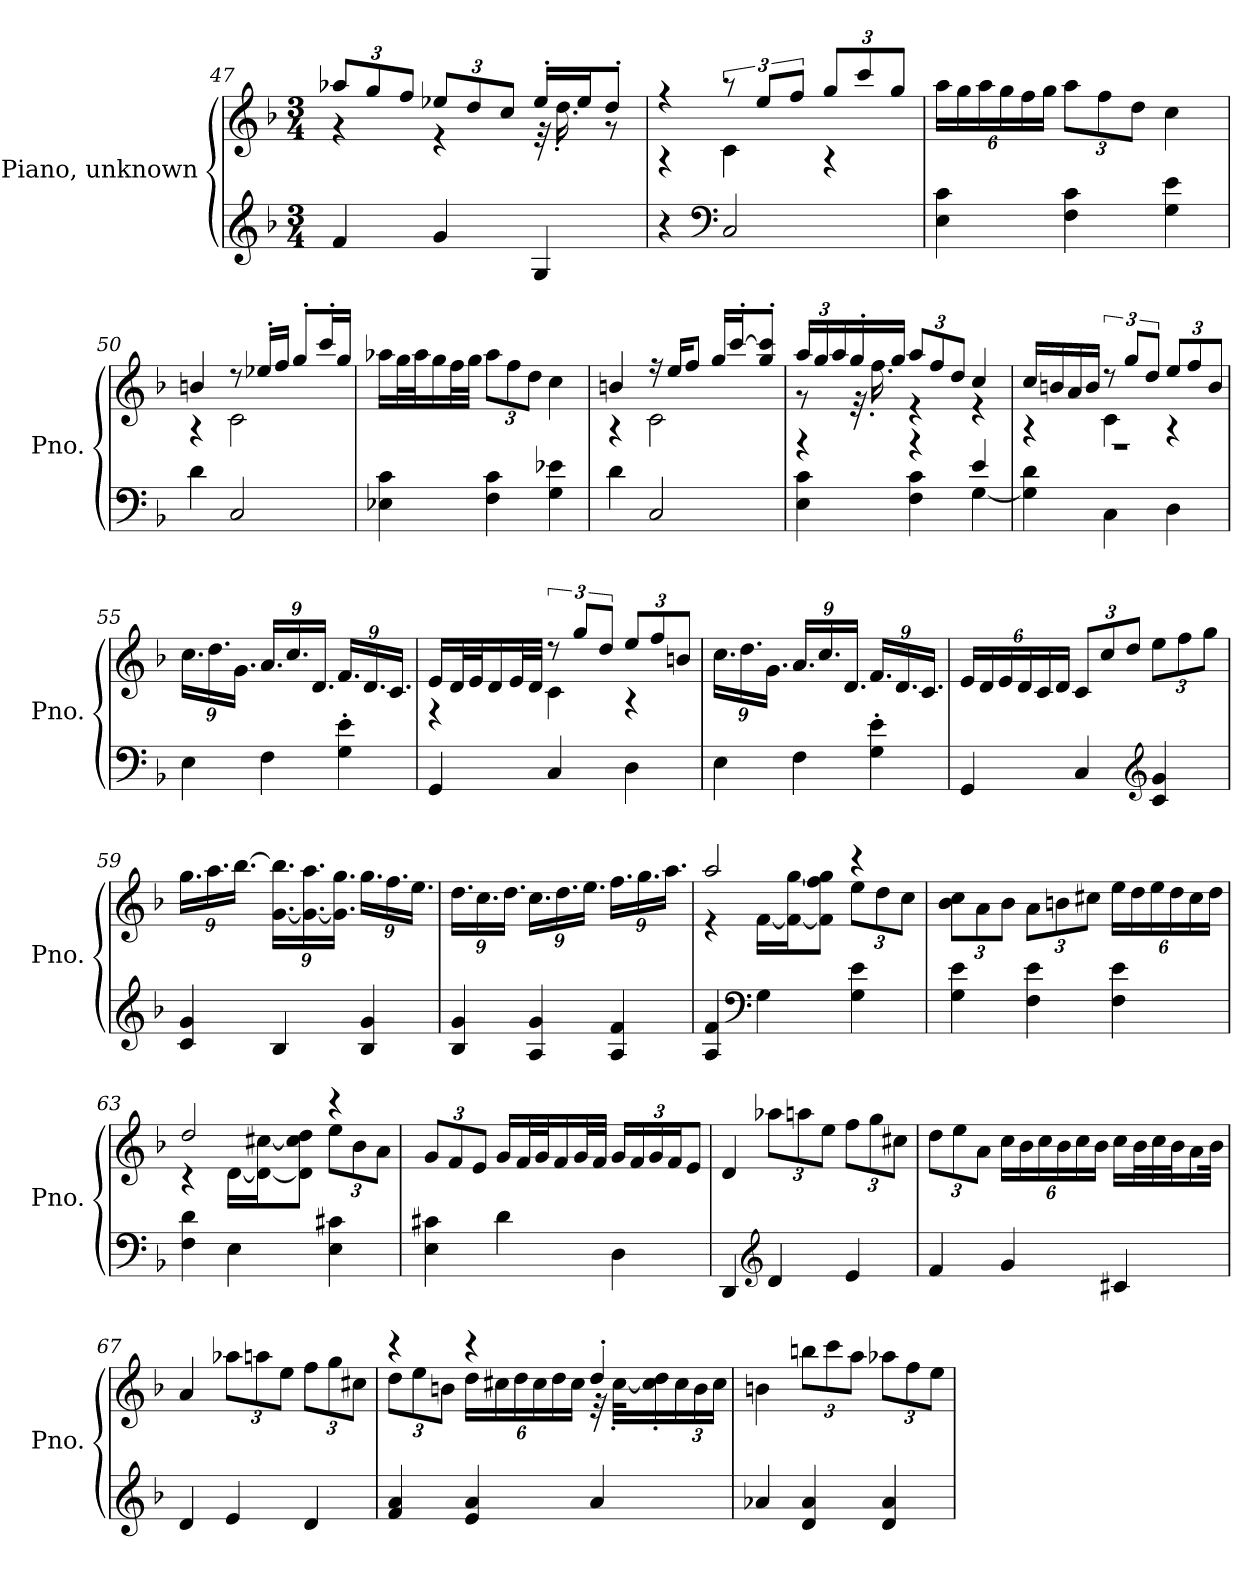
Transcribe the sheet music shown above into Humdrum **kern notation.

**kern	**kern
*part1	*part1
*staff2	*staff1
*I"Piano, unknown	*
*I'Pno.	*
*clefG2	*clefG2
*k[b-]	*k[b-]
*M3/4	*M3/4
*	*Xbrackettup
=47	=47
*	*^
4f/	12aa-X/L	4r
.	12gg/	.
.	12ff/J	.
4g/	12ee-X/L	4r
.	12dd/	.
.	12cc/J	.
4G/	16ee-'/LL	32r
.	.	16.dd'\
.	16ee-/J	.
.	8dd'/J	8r
=48	=48	=48
4r	4r	4r
*clefF4	*	*
*	*brackettup	*
2C/	12r	4c\
.	12ee/L	.
.	12ff/J	.
*	*Xbrackettup	*
.	12gg/L	4r
.	12ccc/	.
.	12gg/J	.
*	*v	*v
=49	=49
4E\ 4c\	24aa\LL
.	24gg\
.	24aa\
.	24gg\
.	24ff\
.	24gg\JJ
4F\ 4c\	12aa\L
.	12ff\
.	12dd\J
4G\ 4e\	4cc\
!!LO:LB:g=z
=50	=50
*	*^
4d\	4bn/	4r
2C/	8r	2c\
.	16ee-X'/LL	.
.	16ff/JJ	.
.	8gg'/L	.
.	16ccc'/L	.
.	16gg/JJ	.
*	*v	*v
=51	=51
4E-X\ 4c\	16aa-X\LL
.	32gg\L
.	32aa-\J
.	16gg\
.	32ff\L
.	32gg\JJJ
4F\ 4c\	12aa-\L
.	12ff\
.	12dd\J
4G\ 4e-X\	4cc\
=52	=52
*	*^
4d\	4bn/	4r
2C/	16r	2c\
.	16ee/KL	.
.	8ff/J	.
.	16gg/LL	.
.	[16ccc'/J	.
.	8gg/' 8ccc/]'J	.
=53	=53	=53
*^	*	*
4r	4E\ 4c\	24aa/LL	8r
.	.	24gg/	.
.	.	24aa/	.
.	.	16gg'/	32r
.	.	.	16.ff'\
.	.	16gg/JJ	.
4r	4F\ 4c\	12aa/L	4r
.	.	12ff/	.
.	.	12dd/J	.
4e/	[4G\	4cc/	4r
!!LO:PB:g=z	!!
=54	=54	=54	=54
2.r	4G\] 4d\	16cc/LL	4r
.	.	16bn/	.
.	.	16a/	.
.	.	16b/JJ	.
*	*	*brackettup	*
.	4C\	12r	4c\
.	.	12gg/L	.
.	.	12dd/J	.
*	*	*Xbrackettup	*
.	4D\	12ee/L	4r
.	.	12ff/	.
.	.	12b/J	.
*v	*v	*	*
*	*v	*v
=55	=55
4E\	18.cc\LL
.	18.dd\
.	18.g\JJ
4F\	18.a/LL
.	18.cc/
.	18.d/JJ
4G\' 4e\'	18.f/LL
.	18.d/
.	18.c/JJ
=56	=56
*	*^
4GG/	16e/LL	4r
.	32d/L	.
.	32e/J	.
.	16d/	.
.	32e/L	.
.	32d/JJJ	.
*	*brackettup	*
4C/	12r	4c\
.	12gg/L	.
.	12dd/J	.
*	*Xbrackettup	*
4D\	12ee/L	4r
.	12ff/	.
.	12bn/J	.
*	*v	*v
!!LO:LB:g=z
=57	=57
4E\	18.cc\LL
.	18.dd\
.	18.g\JJ
4F\	18.a/LL
.	18.cc/
.	18.d/JJ
4G\' 4e\'	18.f/LL
.	18.d/
.	18.c/JJ
=58	=58
4GG/	24e/LL
.	24d/
.	24e/
.	24d/
.	24c/
.	24d/JJ
4C/	12c/L
.	12cc/
.	12dd/J
*clefG2	*
4c/ 4g/	12ee\L
.	12ff\
.	12gg\J
=59	=59
4c/ 4g/	18.gg\LL
.	18.aa\
.	[18.bb-\JJ
4B-/	[18.g\ 18.bb-\]LL
.	18.g\_ 18.aa\
.	18.g\] 18.gg\JJ
4B-/ 4g/	18.gg\LL
.	18.ff\
.	18.ee\JJ
!!LO:LB:g=z
=60	=60
4B-/ 4g/	18.dd\LL
.	18.cc\
.	18.dd\JJ
4A/ 4g/	18.cc\LL
.	18.dd\
.	18.ee\JJ
4A/ 4f/	18.ff\LL
.	18.gg\
.	18.aa\JJ
=61	=61
*	*^
4A/ 4f/	2aa/	4r
*clefF4	*	*
4G\	.	[16f\LL
.	.	16f\_ [16gg\J
.	.	8f\] 8ff\ 8gg\]J
4G\ 4e\	4r	12ee\L
.	.	12dd\
.	.	12cc\J
*	*v	*v
=62	=62
4G\ 4e\	12b-\ 12cc\L
.	12a\
.	12b-\J
4F\ 4e\	12a\L
.	12bn\
.	12cc#X\J
4F\ 4e\	24ee\LL
.	24dd\
.	24ee\
.	24dd\
.	24cc#\
.	24dd\JJ
!!LO:LB:g=z
=63	=63
*	*^
4F\ 4d\	2dd/	4r
4E\	.	[16d\LL
.	.	16d\_ [16cc#X\J
.	.	8d\] 8cc#\] 8dd\J
4E\ 4c#X\	4r	12ee\L
.	.	12b-\
.	.	12a\J
*	*v	*v
=64	=64
4E\ 4c#X\	12g/L
.	12f/
.	12e/J
4d\	16g/LL
.	32f/L
.	32g/J
.	16f/
.	32g/L
.	32f/JJJ
4D\	24g/LL
.	24f/
.	24g/
.	24f/J
.	12e/J
=65	=65
4DD/	4d/
*clefG2	*
4d/	12aa-X\L
.	12aan\
.	12ee\J
4e/	12ff\L
.	12gg\
.	12cc#X\J
!!LO:LB:g=z
=66	=66
4f/	12dd\L
.	12ee\
.	12a\J
4g/	24cc\LL
.	24b-\
.	24cc\
.	24b-\
.	24cc\
.	24b-\JJ
4c#X/	16cc\LL
.	32b-\L
.	32cc\
.	32b-\J
.	16a\
.	32b-\JJk
=67	=67
4d/	4a/
4e/	12aa-X\L
.	12aan\
.	12ee\J
4d/	12ff\L
.	12gg\
.	12cc#X\J
=68	=68
*	*^
4f/ 4a/	4r	12dd\L
.	.	12ee\
.	.	12bn\J
4e/ 4a/	4r	24dd\LL
.	.	24cc#X\
.	.	24dd\
.	.	24cc#\
.	.	24dd\
.	.	24cc#\JJ
4a/	4dd'/	32r
.	.	[32cc#'\KLL
.	.	16cc#\]' 16dd\'
.	.	24cc#\
.	.	24b\
.	.	24cc#\JJ
*	*v	*v
!!LO:LB:g=z
=69	=69
4a-X/	4bn\
4d/ 4a-/	12bbn\L
.	12ccc\
.	12aa\J
4d/ 4a-/	12aa-X\L
.	12ff\
.	12ee\J
=	=
*-	*-
